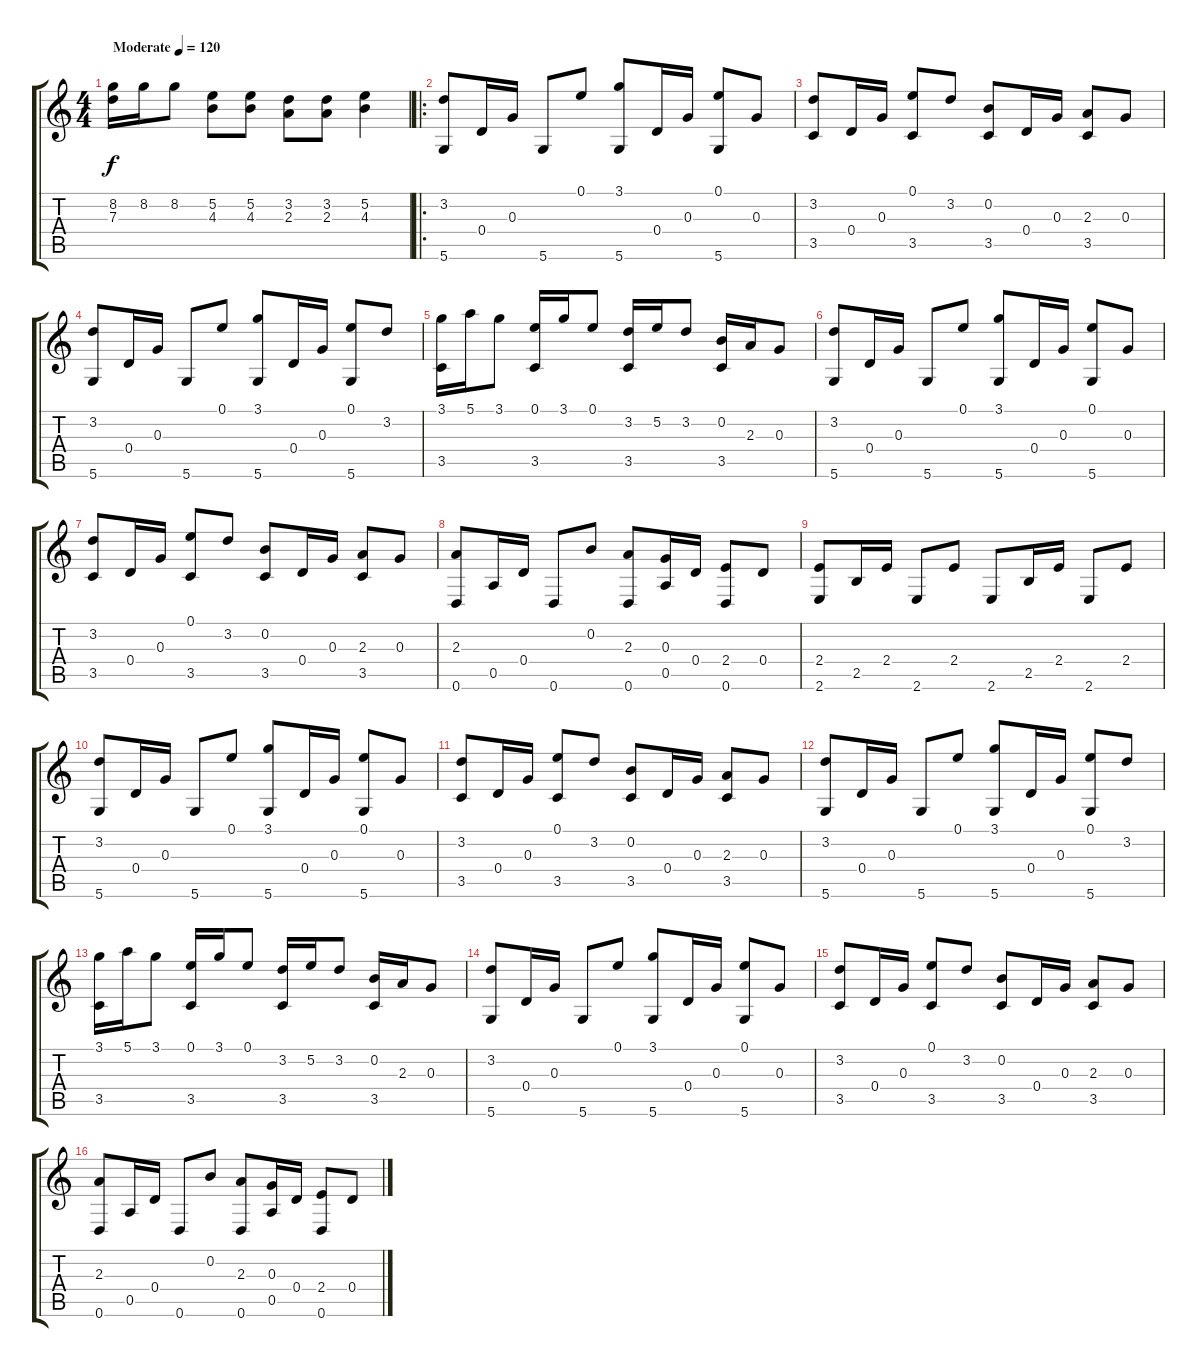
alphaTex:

\track "" {instrument acousticguitarnylon}
\staff {score tabs}
\tuning (E4 B3 G3 D3 A2 D2) {hide}
\ts (4 4)
\tempo (120 "Moderate")
\clef g2
\ks c
(8.2 7.3).16{dy f instrument acousticguitarnylon} 8.2.16 8.2.8 (5.2 4.3).8 (5.2 4.3).8 (3.2 2.3).8 (3.2 2.3).8 (5.2 4.3).4 |
\ro
(3.2 5.6).8 0.4.16 0.3.16 5.6.8 0.1.8 (3.1 5.6).8 0.4.16 0.3.16 (0.1 5.6).8 0.3.8 |
(3.2 3.5).8 0.4.16 0.3.16 (0.1 3.5).8 3.2.8 (0.2 3.5).8 0.4.16 0.3.16 (2.3 3.5).8 0.3.8 |
(3.2 5.6).8 0.4.16 0.3.16 5.6.8 0.1.8 (3.1 5.6).8 0.4.16 0.3.16 (0.1 5.6).8 3.2.8 |
(3.1 3.5).16 5.1.16 3.1.8 (0.1 3.5).16 3.1.16 0.1.8 (3.2 3.5).16 5.2.16 3.2.8 (0.2 3.5).16 2.3.16 0.3.8 |
(3.2 5.6).8 0.4.16 0.3.16 5.6.8 0.1.8 (3.1 5.6).8 0.4.16 0.3.16 (0.1 5.6).8 0.3.8 |
(3.2 3.5).8 0.4.16 0.3.16 (0.1 3.5).8 3.2.8 (0.2 3.5).8 0.4.16 0.3.16 (2.3 3.5).8 0.3.8 |
(2.3 0.6).8 0.5.16 0.4.16 0.6.8 0.2.8 (2.3 0.6).8 (0.3 0.5).16 0.4.16 (2.4 0.6).8 0.4.8 |
(2.4 2.6).8 2.5.16 2.4.16 2.6.8 2.4.8 2.6.8 2.5.16 2.4.16 2.6.8 2.4.8 |
(3.2 5.6).8 0.4.16 0.3.16 5.6.8 0.1.8 (3.1 5.6).8 0.4.16 0.3.16 (0.1 5.6).8 0.3.8 |
(3.2 3.5).8 0.4.16 0.3.16 (0.1 3.5).8 3.2.8 (0.2 3.5).8 0.4.16 0.3.16 (2.3 3.5).8 0.3.8 |
(3.2 5.6).8 0.4.16 0.3.16 5.6.8 0.1.8 (3.1 5.6).8 0.4.16 0.3.16 (0.1 5.6).8 3.2.8 |
(3.1 3.5).16 5.1.16 3.1.8 (0.1 3.5).16 3.1.16 0.1.8 (3.2 3.5).16 5.2.16 3.2.8 (0.2 3.5).16 2.3.16 0.3.8 |
(3.2 5.6).8 0.4.16 0.3.16 5.6.8 0.1.8 (3.1 5.6).8 0.4.16 0.3.16 (0.1 5.6).8 0.3.8 |
(3.2 3.5).8 0.4.16 0.3.16 (0.1 3.5).8 3.2.8 (0.2 3.5).8 0.4.16 0.3.16 (2.3 3.5).8 0.3.8 |
(2.3 0.6).8 0.5.16 0.4.16 0.6.8 0.2.8 (2.3 0.6).8 (0.3 0.5).16 0.4.16 (2.4 0.6).8 0.4.8
